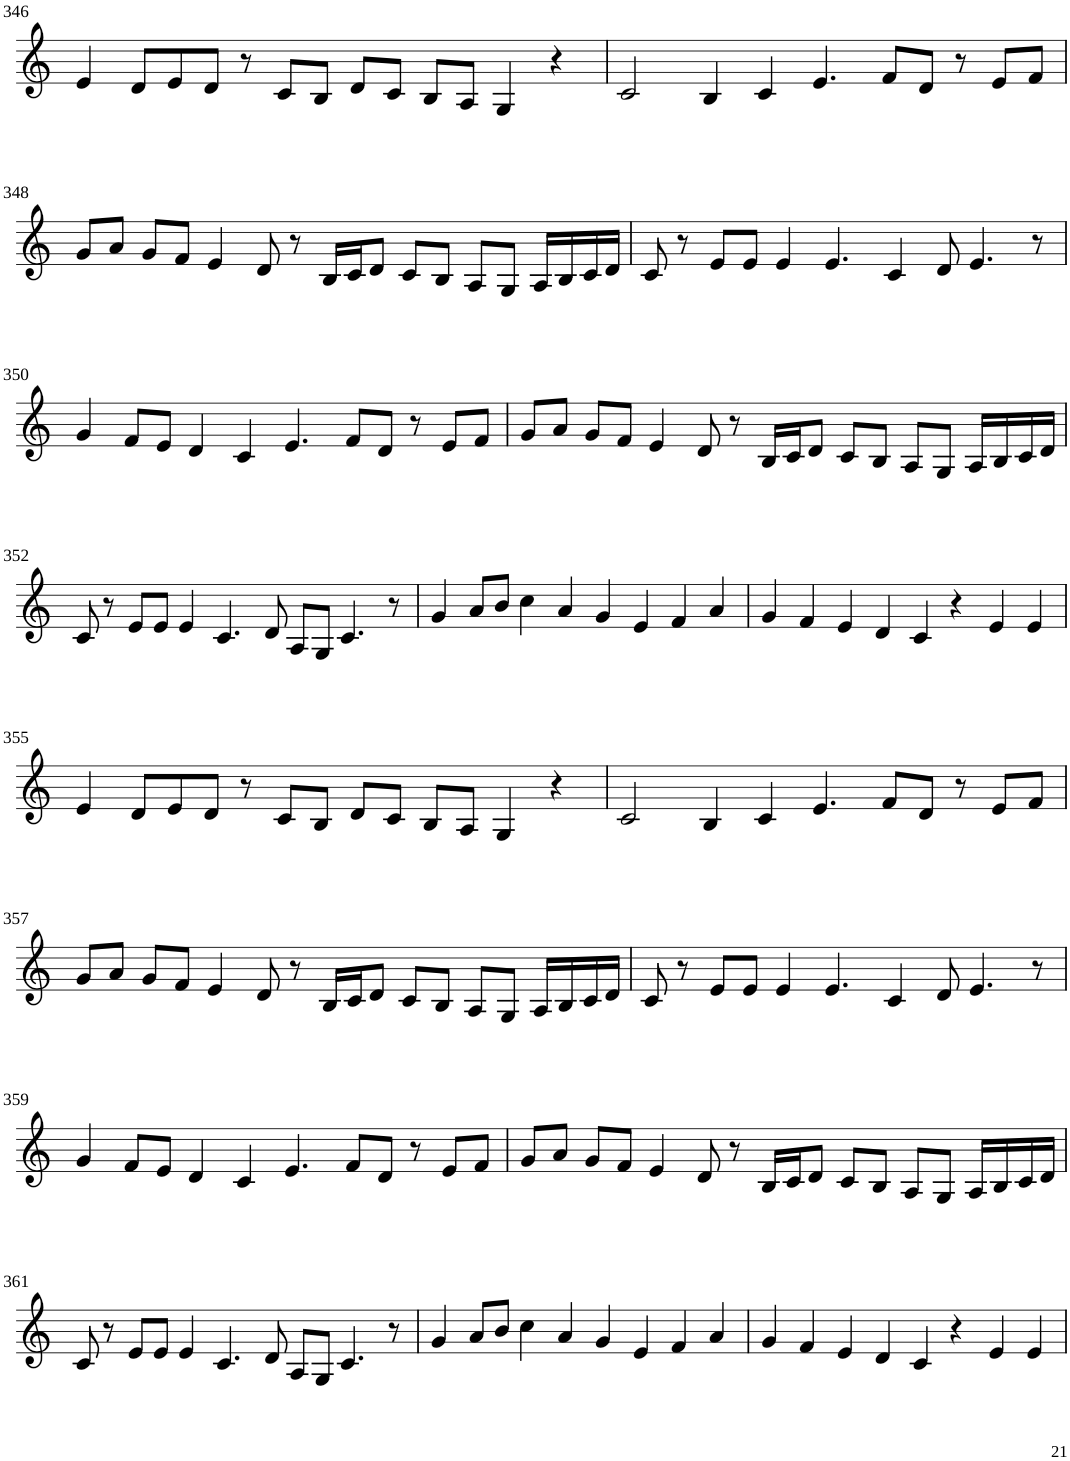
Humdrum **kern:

**kern
*part1
*staff1
*I"Violin
!!LO:PB:g=z
*clefG2
*k[]
*M8/4
=346
4e/
8d/L
8e/
8d/J
8r
8c/L
8B/J
8d/L
8c/J
8B/L
8A/J
4G/
4r
=347
2c/
4B/
4c/
4.e/
8f/L
8d/J
8r
8e/L
8f/J
!!LO:LB:g=z
=348
8g/L
8a/J
8g/L
8f/J
4e/
8d/
8r
16B/LL
16c/J
8d/J
8c/L
8B/J
8A/L
8G/J
16A/LL
16B/
16c/
16d/JJ
=349
8c/
8r
8e/L
8e/J
4e/
4.e/
4c/
8d/
4.e/
8r
!!LO:LB:g=z
=350
4g/
8f/L
8e/J
4d/
4c/
4.e/
8f/L
8d/J
8r
8e/L
8f/J
=351
8g/L
8a/J
8g/L
8f/J
4e/
8d/
8r
16B/LL
16c/J
8d/J
8c/L
8B/J
8A/L
8G/J
16A/LL
16B/
16c/
16d/JJ
!!LO:LB:g=z
=352
8c/
8r
8e/L
8e/J
4e/
4.c/
8d/
8A/L
8G/J
4.c/
8r
=353
4g/
8a/L
8b/J
4cc\
4a/
4g/
4e/
4f/
4a/
=354
4g/
4f/
4e/
4d/
4c/
4r
4e/
4e/
!!LO:LB:g=z
=355
4e/
8d/L
8e/
8d/J
8r
8c/L
8B/J
8d/L
8c/J
8B/L
8A/J
4G/
4r
=356
2c/
4B/
4c/
4.e/
8f/L
8d/J
8r
8e/L
8f/J
!!LO:LB:g=z
=357
8g/L
8a/J
8g/L
8f/J
4e/
8d/
8r
16B/LL
16c/J
8d/J
8c/L
8B/J
8A/L
8G/J
16A/LL
16B/
16c/
16d/JJ
=358
8c/
8r
8e/L
8e/J
4e/
4.e/
4c/
8d/
4.e/
8r
!!LO:LB:g=z
=359
4g/
8f/L
8e/J
4d/
4c/
4.e/
8f/L
8d/J
8r
8e/L
8f/J
=360
8g/L
8a/J
8g/L
8f/J
4e/
8d/
8r
16B/LL
16c/J
8d/J
8c/L
8B/J
8A/L
8G/J
16A/LL
16B/
16c/
16d/JJ
!!LO:LB:g=z
=361
8c/
8r
8e/L
8e/J
4e/
4.c/
8d/
8A/L
8G/J
4.c/
8r
=362
4g/
8a/L
8b/J
4cc\
4a/
4g/
4e/
4f/
4a/
=363
4g/
4f/
4e/
4d/
4c/
4r
4e/
4e/
=
*-
